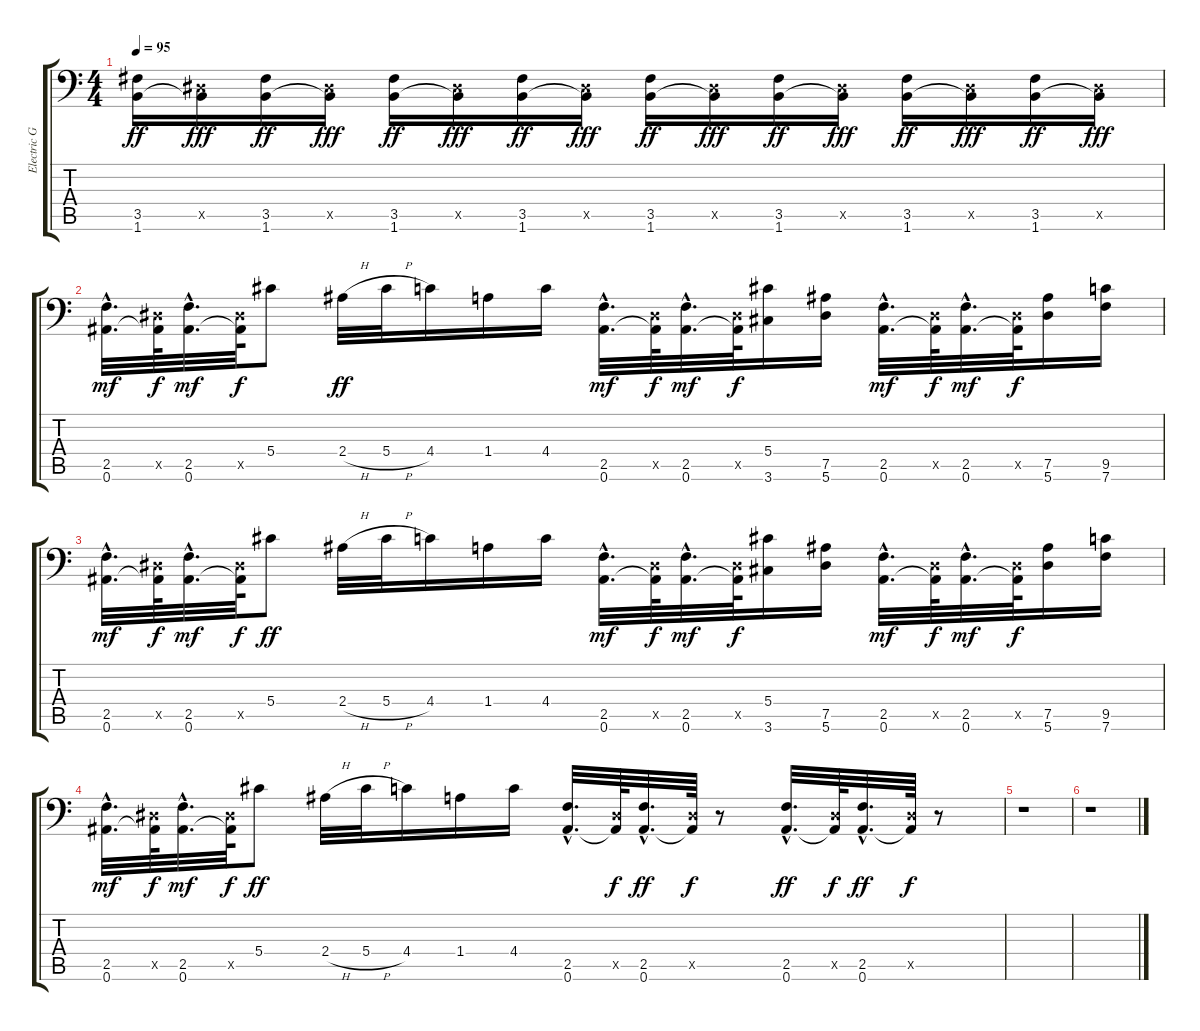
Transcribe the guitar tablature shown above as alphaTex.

\track ("Electric Guitar 3" "Electric G") {instrument distortionguitar}
\staff {score tabs}
\tuning (Bb3 F3 Db3 Ab2 Eb2 Bb1) {hide}
\ts (4 4)
\tempo 95
\clef f4
\ks c
(3.5 1.6).16{dy ff} (0.5{x} 1.6{t}).16{dy fff} (3.5 1.6).16{dy ff} (0.5{x} 1.6{t}).16{dy fff} (3.5 1.6).16{dy ff} (0.5{x} 1.6{t}).16{dy fff} (3.5 1.6).16{dy ff} (0.5{x} 1.6{t}).16{dy fff} (3.5 1.6).16{dy ff} (0.5{x} 1.6{t}).16{dy fff} (3.5 1.6).16{dy ff} (0.5{x} 1.6{t}).16{dy fff} (3.5 1.6).16{dy ff} (0.5{x} 1.6{t}).16{dy fff} (3.5 1.6).16{dy ff} (0.5{x} 1.6{t}).16{dy fff} |
(2.5{hac} 0.6{hac}).32{d dy mf} (0.5{x} 0.6{t}).64{dy f} (2.5{hac} 0.6{hac}).32{d dy mf} (0.5{x} 0.6{t}).64{dy f} 5.4.8 2.4{h}.32{dy ff} 5.4{h}.32 4.4.16 1.4.16 4.4.16 (2.5{hac} 0.6{hac}).32{d dy mf} (0.5{x} 0.6{t}).64{dy f} (2.5{hac} 0.6{hac}).32{d dy mf} (0.5{x} 0.6{t}).64{dy f} (5.4 3.6).16 (7.5 5.6).16 (2.5{hac} 0.6{hac}).32{d dy mf} (0.5{x} 0.6{t}).64{dy f} (2.5{hac} 0.6{hac}).32{d dy mf} (0.5{x} 0.6{t}).64{dy f} (7.5 5.6).16 (9.5 7.6).16 |
(2.5{hac} 0.6{hac}).32{d dy mf} (0.5{x} 0.6{t}).64{dy f} (2.5{hac} 0.6{hac}).32{d dy mf} (0.5{x} 0.6{t}).64{dy f} 5.4.8{dy ff} 2.4{h}.32 5.4{h}.32 4.4.16 1.4.16 4.4.16 (2.5{hac} 0.6{hac}).32{d dy mf} (0.5{x} 0.6{t}).64{dy f} (2.5{hac} 0.6{hac}).32{d dy mf} (0.5{x} 0.6{t}).64{dy f} (5.4 3.6).16 (7.5 5.6).16 (2.5{hac} 0.6{hac}).32{d dy mf} (0.5{x} 0.6{t}).64{dy f} (2.5{hac} 0.6{hac}).32{d dy mf} (0.5{x} 0.6{t}).64{dy f} (7.5 5.6).16 (9.5 7.6).16 |
(2.5{hac} 0.6{hac}).32{d dy mf} (0.5{x} 0.6{t}).64{dy f} (2.5{hac} 0.6{hac}).32{d dy mf} (0.5{x} 0.6{t}).64{dy f} 5.4.8{dy ff} 2.4{h}.32 5.4{h}.32 4.4.16 1.4.16 4.4.16 (2.5{hac} 0.6{hac}).32{d} (0.5{x} 0.6{t}).64{dy f} (2.5{hac} 0.6{hac}).32{d dy ff} (0.5{x} 0.6{t}).64{dy f} r.8 (2.5{hac} 0.6{hac}).32{d dy ff} (0.5{x} 0.6{t}).64{dy f} (2.5{hac} 0.6{hac}).32{d dy ff} (0.5{x} 0.6{t}).64{dy f} r.8 |
r.1 |
r.1
